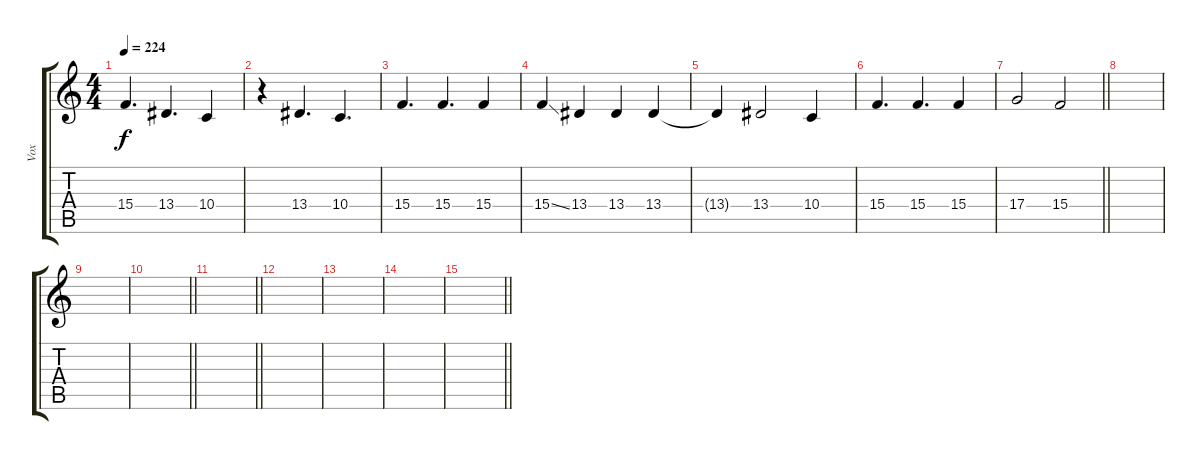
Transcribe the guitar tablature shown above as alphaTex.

\track ("Vox" "Vox") {instrument viola}
\staff {score tabs}
\tuning (E4 B3 G3 D3 A2 E2) {hide}
\ts (4 4)
\tempo 224
\clef g2
\ks c
15.4.4{d dy f} 13.4.4{d} 10.4.4 |
r.4 13.4.4{d} 10.4.4{d} |
15.4.4{d} 15.4.4{d} 15.4.4 |
15.4{ss}.4 13.4.4 13.4.4 13.4.4 |
13.4{t}.4 13.4.2 10.4.4 |
15.4.4{d} 15.4.4{d} 15.4.4 |
\barLineRight lightlight
17.4.2 15.4.2 |
\section ("" " ")
|
|
\barLineRight lightlight
|
\barLineRight lightlight
|
|
|
|
\barLineRight lightlight
